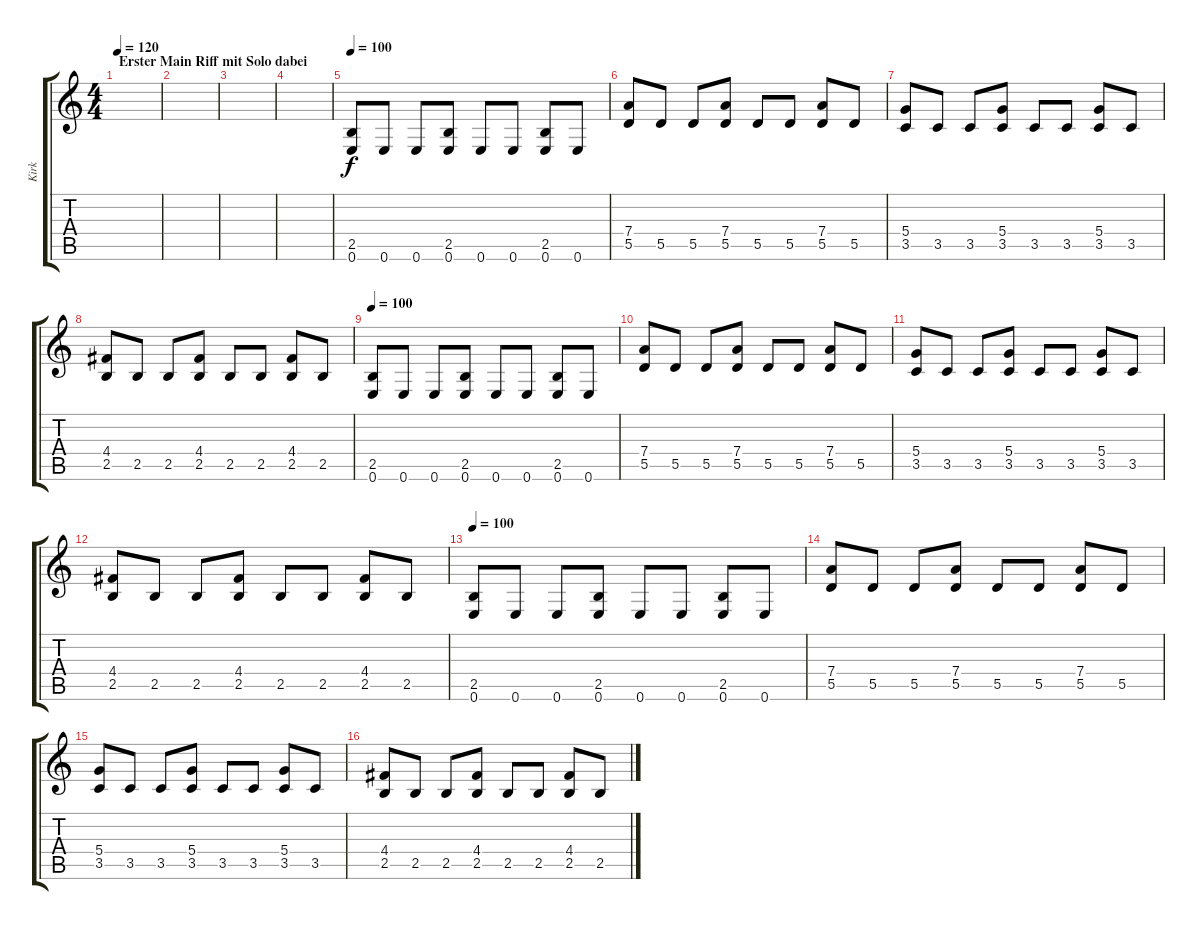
\track ("Kirk" "Kirk") {instrument distortionguitar}
\staff {score tabs}
\tuning (E4 B3 G3 D3 A2 E2) {hide}
\ts (4 4)
\section ("" "Erster Main Riff mit Solo dabei")
\tempo 120
\tempo 100
\tempo 120
\clef g2
\ks c
|
|
|
|
\tempo 100
(2.5 0.6).8 0.6.8 0.6.8 (2.5 0.6).8 0.6.8 0.6.8 (2.5 0.6).8 0.6.8 |
(7.4 5.5).8 5.5.8 5.5.8 (7.4 5.5).8 5.5.8 5.5.8 (7.4 5.5).8 5.5.8 |
(5.4 3.5).8 3.5.8 3.5.8 (5.4 3.5).8 3.5.8 3.5.8 (5.4 3.5).8 3.5.8 |
(4.4 2.5).8 2.5.8 2.5.8 (4.4 2.5).8 2.5.8 2.5.8 (4.4 2.5).8 2.5.8 |
\tempo 100
(2.5 0.6).8 0.6.8 0.6.8 (2.5 0.6).8 0.6.8 0.6.8 (2.5 0.6).8 0.6.8 |
(7.4 5.5).8 5.5.8 5.5.8 (7.4 5.5).8 5.5.8 5.5.8 (7.4 5.5).8 5.5.8 |
(5.4 3.5).8 3.5.8 3.5.8 (5.4 3.5).8 3.5.8 3.5.8 (5.4 3.5).8 3.5.8 |
(4.4 2.5).8 2.5.8 2.5.8 (4.4 2.5).8 2.5.8 2.5.8 (4.4 2.5).8 2.5.8 |
\tempo 100
(2.5 0.6).8{volume 13} 0.6.8 0.6.8 (2.5 0.6).8 0.6.8 0.6.8 (2.5 0.6).8 0.6.8 |
(7.4 5.5).8 5.5.8 5.5.8 (7.4 5.5).8 5.5.8 5.5.8 (7.4 5.5).8 5.5.8 |
(5.4 3.5).8 3.5.8 3.5.8 (5.4 3.5).8 3.5.8 3.5.8 (5.4 3.5).8 3.5.8 |
(4.4 2.5).8 2.5.8 2.5.8 (4.4 2.5).8 2.5.8 2.5.8 (4.4 2.5).8 2.5.8
